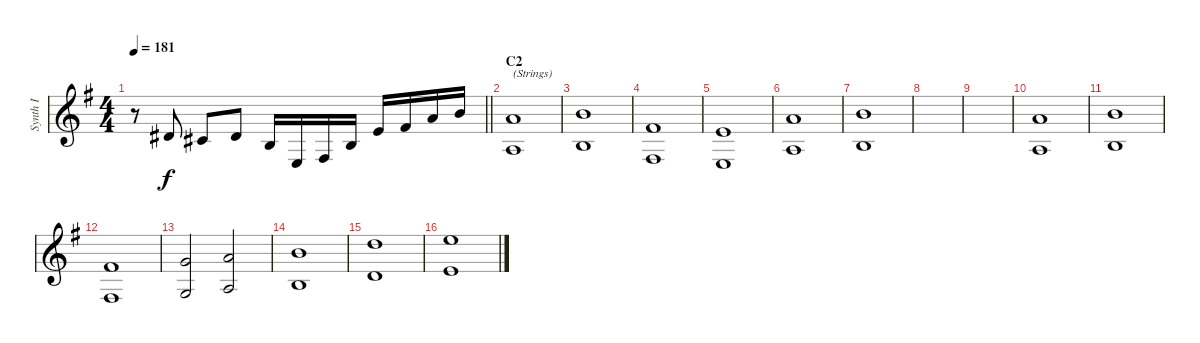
\track ("Synth I" "Synth I") {instrument pad7halo}
\staff {score}
\tuning (E4 B3 G3 D3 A2 E2) {hide}
\ts (4 4)
\tempo 181
\clef g2
\barLineRight lightlight
\ks g
r.8{dy f} 4.2.8 2.2.8 4.2.8 0.2.16 2.4.16 4.4.16 0.2.16 0.1.16 2.1.16 5.1.16 7.1.16 |
\section ("" "C2")
(5.1 2.3).1{txt "(Strings)" volume 8 instrument pad7halo} |
(7.1 0.2).1 |
(2.1 4.4).1 |
(0.1 2.4).1 |
(5.1 2.3).1 |
(7.1 0.2).1 |
|
|
(5.1 2.3).1 |
(7.1 0.2).1 |
(2.1 4.4).1 |
(3.1 0.3).2 (5.1 2.3).2 |
(7.1 0.2).1 |
(3.2 19.3).1 |
(12.1 5.2).1
